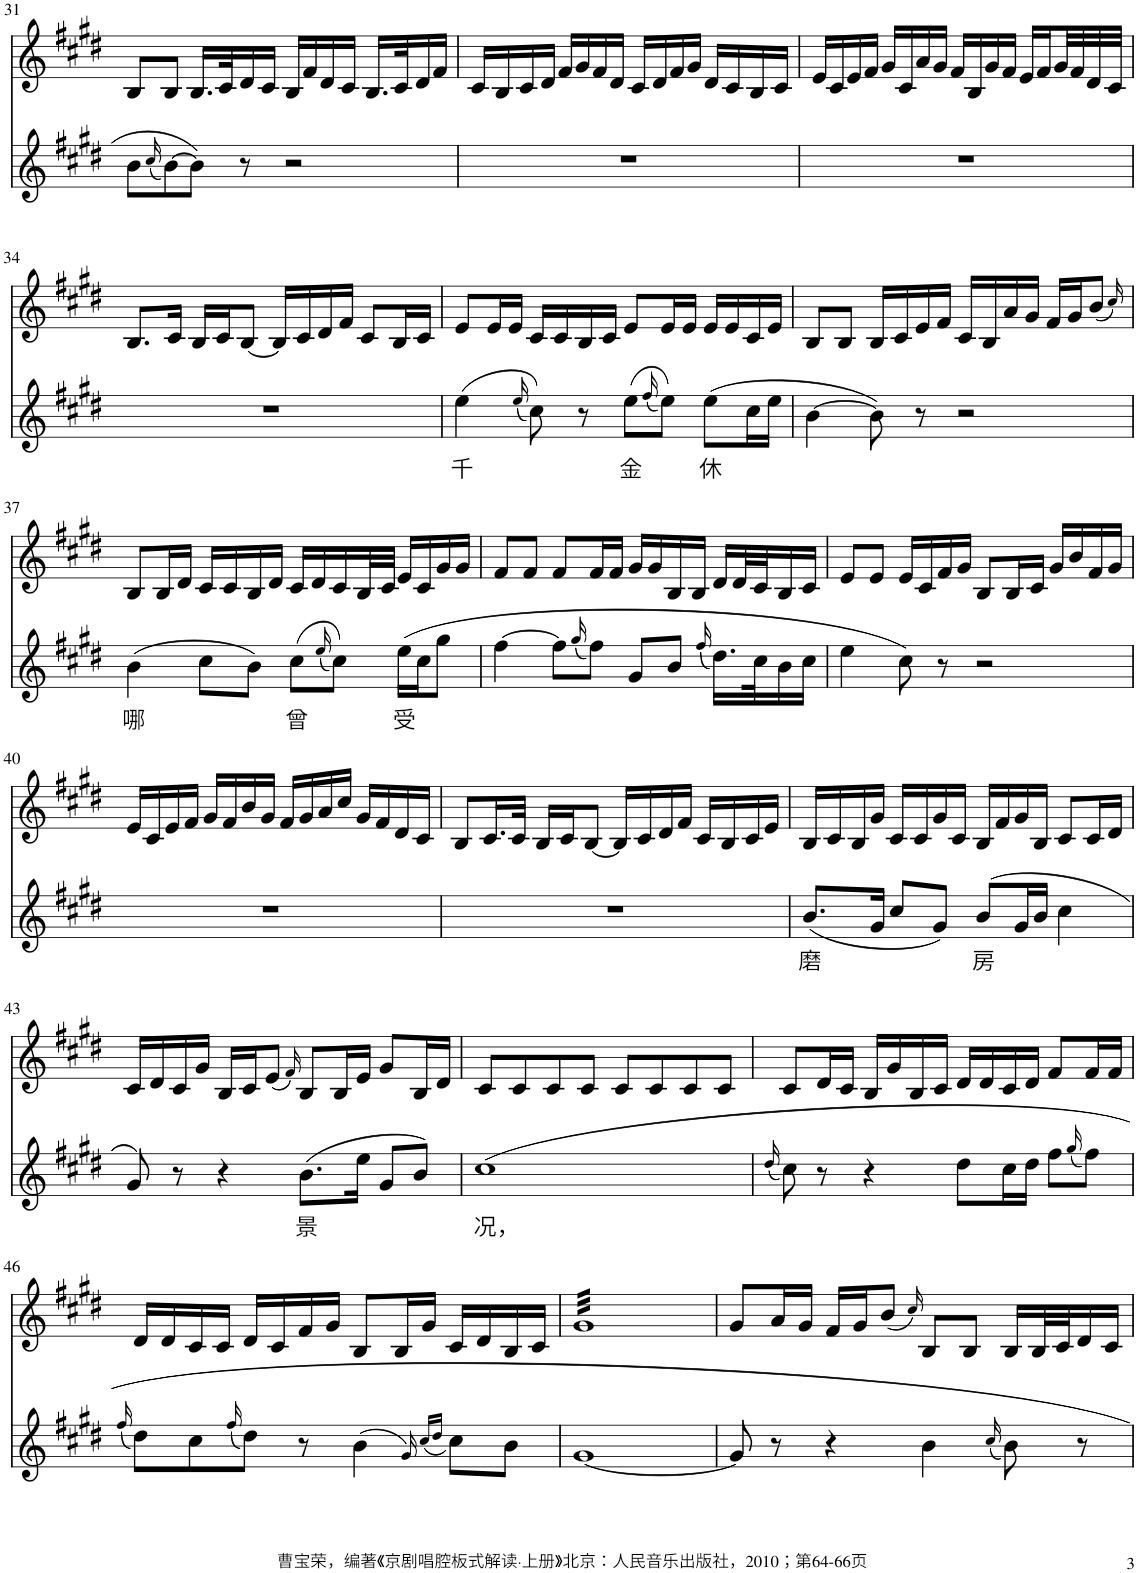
**kern	**text	**kern
*part2	*part2	*part1
*staff2	*staff2	*staff1
*I"Piano	*	*I"Piano
*I'Pno	*	*I'Pno
!!LO:PB:g=z
*clefG2	*	*clefG2
*k[f#c#g#d#]	*	*k[f#c#g#d#]
*M4/4	*	*M4/4
=31	=31	=31
8b\L	.	8B/L
(16qcc#/	.	.
[8b\)	.	8B/J
8b\J]	.	16.B/LL
.	.	32c#/K
8r	.	16d#/
.	.	16c#/JJ
2r	.	16B/LL
.	.	16f#/
.	.	16d#/
.	.	16c#/JJ
.	.	16.B/LL
.	.	32c#/K
.	.	16d#/
.	.	16f#/JJ
=32	=32	=32
1r	.	16c#/LL
.	.	16B/
.	.	16c#/
.	.	16d#/JJ
.	.	16f#/LL
.	.	16g#/
.	.	16f#/
.	.	16d#/JJ
.	.	16c#/LL
.	.	16d#/
.	.	16f#/
.	.	16g#/JJ
.	.	16d#/LL
.	.	16c#/
.	.	16B/
.	.	16c#/JJ
=33	=33	=33
1r	.	16e/LL
.	.	16c#/
.	.	16e/
.	.	16f#/JJ
.	.	16g#/LL
.	.	16c#/
.	.	16a/
.	.	16g#/JJ
.	.	16f#/LL
.	.	16B/
.	.	16g#/
.	.	16f#/JJ
.	.	16e/LL
.	.	16f#/
.	.	32g#/L
.	.	32f#/
.	.	32d#/
.	.	32c#/JJJ
!!LO:LB:g=z
=34	=34	=34
1r	.	8.B/L
.	.	16c#/Jk
.	.	16B/LL
.	.	16c#/J
.	.	[8B/J
.	.	16B/LL]
.	.	16c#/
.	.	16d#/
.	.	16f#/JJ
.	.	8c#/L
.	.	16B/L
.	.	16c#/JJ
=35	=35	=35
!	!LO:LY:b	!
(4ee\	千	8e/L
.	.	16e/L
.	.	16e/JJ
(16qee/	.	.
8cc#\))	.	16c#/LL
.	.	16c#/
8r	.	16B/
.	.	16c#/JJ
!	!LO:LY:b	!
(8ee\L	金	8e/L
(16qff#/	.	.
8ee\J))	.	16e/L
.	.	16e/JJ
!	!LO:LY:b	!
(8ee\L	休	16e/LL
.	.	16e/
16cc#\L	.	16c#/
16ee\JJ	.	16e/JJ
=36	=36	=36
[4b\	.	8B/L
.	.	8B/J
8b\])	.	16B/LL
.	.	16c#/
8r	.	16e/
.	.	16f#/JJ
2r	.	16c#/LL
.	.	16B/
.	.	16a/
.	.	16g#/JJ
.	.	16f#/LL
.	.	16g#/J
.	.	(8b/J
.	.	16qcc#/)
!!LO:LB:g=z
=37	=37	=37
!	!LO:LY:b	!
(4b\	哪	8B/L
.	.	16B/L
.	.	16d#/JJ
8cc#\L	.	16c#/LL
.	.	16c#/
8b\J)	.	16B/
.	.	16d#/JJ
!	!LO:LY:b	!
(8cc#\L	曾	16c#/LL
.	.	16d#/
(16qee/	.	.
8cc#\J))	.	16c#/
.	.	32B/L
.	.	32c#/JJJ
!	!LO:LY:b	!
(16ee\LL	受	16e/LL
16cc#\J	.	16c#/
8gg#\J	.	16g#/
.	.	16g#/JJ
=38	=38	=38
[4ff#\	.	8f#/L
.	.	8f#/J
8ff#\L]	.	8f#/L
(16qgg#/	.	.
8ff#\J)	.	16f#/L
.	.	16f#/JJ
8g#/L	.	16g#/LL
.	.	16g#/
8b/J	.	16B/
.	.	16B/JJ
(16qff#/	.	.
16.dd#\LL)	.	16d#/LL
.	.	32d#/L
32cc#\K	.	32c#/J
16b\	.	16B/
16cc#\JJ	.	16c#/JJ
=39	=39	=39
4ee\	.	8e/L
.	.	8e/J
8cc#\)	.	16e/LL
.	.	16c#/
8r	.	16f#/
.	.	16g#/JJ
2r	.	8B/L
.	.	16B/L
.	.	16c#/JJ
.	.	16g#/LL
.	.	16b/
.	.	16f#/
.	.	16g#/JJ
!!LO:LB:g=z
=40	=40	=40
1r	.	16e/LL
.	.	16c#/
.	.	16e/
.	.	16f#/JJ
.	.	16g#/LL
.	.	16f#/
.	.	16b/
.	.	16g#/JJ
.	.	16f#/LL
.	.	16g#/
.	.	16a/
.	.	16cc#/JJ
.	.	16g#/LL
.	.	16f#/
.	.	16d#/
.	.	16c#/JJ
=41	=41	=41
1r	.	8B/L
.	.	16.c#/L
.	.	32c#/JJk
.	.	16B/LL
.	.	16c#/J
.	.	[8B/J
.	.	16B/LL]
.	.	16c#/
.	.	16d#/
.	.	16f#/JJ
.	.	16c#/LL
.	.	16B/
.	.	16c#/
.	.	16e/JJ
=42	=42	=42
!	!LO:LY:b	!
(8.b/L	磨	16B/LL
.	.	16c#/
.	.	16B/
16g#/Jk	.	16g#/JJ
8cc#/L	.	16c#/LL
.	.	16c#/
8g#/J)	.	16g#/
.	.	16c#/JJ
!	!LO:LY:b	!
(8b/L	房	16B/LL
.	.	16f#/
16g#/L	.	16g#/
16b/JJ	.	16B/JJ
4cc#\	.	8c#/L
.	.	16c#/L
.	.	16d#/JJ
!!LO:LB:g=z
=43	=43	=43
8g#/)	.	16c#/LL
.	.	16d#/
8r	.	16c#/
.	.	16g#/JJ
4r	.	16B/LL
.	.	16c#/J
.	.	(8e/J
.	.	16qf#/)
!	!LO:LY:b	!
(8.b\L	景	8B/L
.	.	16B/L
16ee\Jk	.	16e/JJ
8g#/L	.	8g#/L
8b/J)	.	16B/L
.	.	16d#/JJ
=44	=44	=44
!	!LO:LY:b	!
1cc#	况，	8c#/L
.	.	8c#/
.	.	8c#/
.	.	8c#/J
.	.	8c#/L
.	.	8c#/
.	.	8c#/
.	.	8c#/J
=45	=45	=45
(16qdd#/	.	.
8cc#\)	.	8c#/L
8r	.	16d#/L
.	.	16c#/JJ
4r	.	16B/LL
.	.	16g#/
.	.	16B/
.	.	16c#/JJ
8dd#\L	.	16d#/LL
.	.	16d#/
16cc#\L	.	16c#/
16dd#\JJ	.	16d#/JJ
8ff#\L	.	8f#/L
(16qgg#/	.	.
8ff#\J)	.	16f#/L
.	.	16f#/JJ
!!LO:LB:g=z
=46	=46	=46
(16qff#/	.	.
8dd#\L)	.	16d#/LL
.	.	16d#/
8cc#\	.	16c#/
.	.	16c#/JJ
(16qff#/	.	.
8dd#\J)	.	16d#/LL
.	.	16c#/
8r	.	16f#/
.	.	16g#/JJ
(4b\	.	8B/L
.	.	16B/L
.	.	16g#/JJ
16qg#/)	.	.
(16qcc#/LL	.	.
16qdd#/JJ	.	.
8cc#\L)	.	16c#/LL
.	.	16d#/
8b\J	.	16B/
.	.	16c#/JJ
=47	=47	=47
*	*	*tremolo
[1g#	.	32g#LLL
.	.	32g#
.	.	32g#
.	.	32g#
.	.	32g#
.	.	32g#
.	.	32g#
.	.	32g#
.	.	32g#
.	.	32g#
.	.	32g#
.	.	32g#
.	.	32g#
.	.	32g#
.	.	32g#
.	.	32g#
.	.	32g#
.	.	32g#
.	.	32g#
.	.	32g#
.	.	32g#
.	.	32g#
.	.	32g#
.	.	32g#
.	.	32g#
.	.	32g#
.	.	32g#
.	.	32g#
.	.	32g#
.	.	32g#
.	.	32g#
.	.	32g#JJJ
*	*	*Xtremolo
=48	=48	=48
8g#/]	.	8g#/L
8r	.	16a/L
.	.	16g#/JJ
4r	.	16f#/LL
.	.	16g#/J
.	.	(8b/J
.	.	16qcc#/)
4b\	.	8B/L
.	.	8B/J
(16qcc#/	.	.
8b\)	.	16B/LL
.	.	32B/L
.	.	32c#/J
8r	.	16d#/
.	.	16c#/JJ
=	=	=
*-	*-	*-
